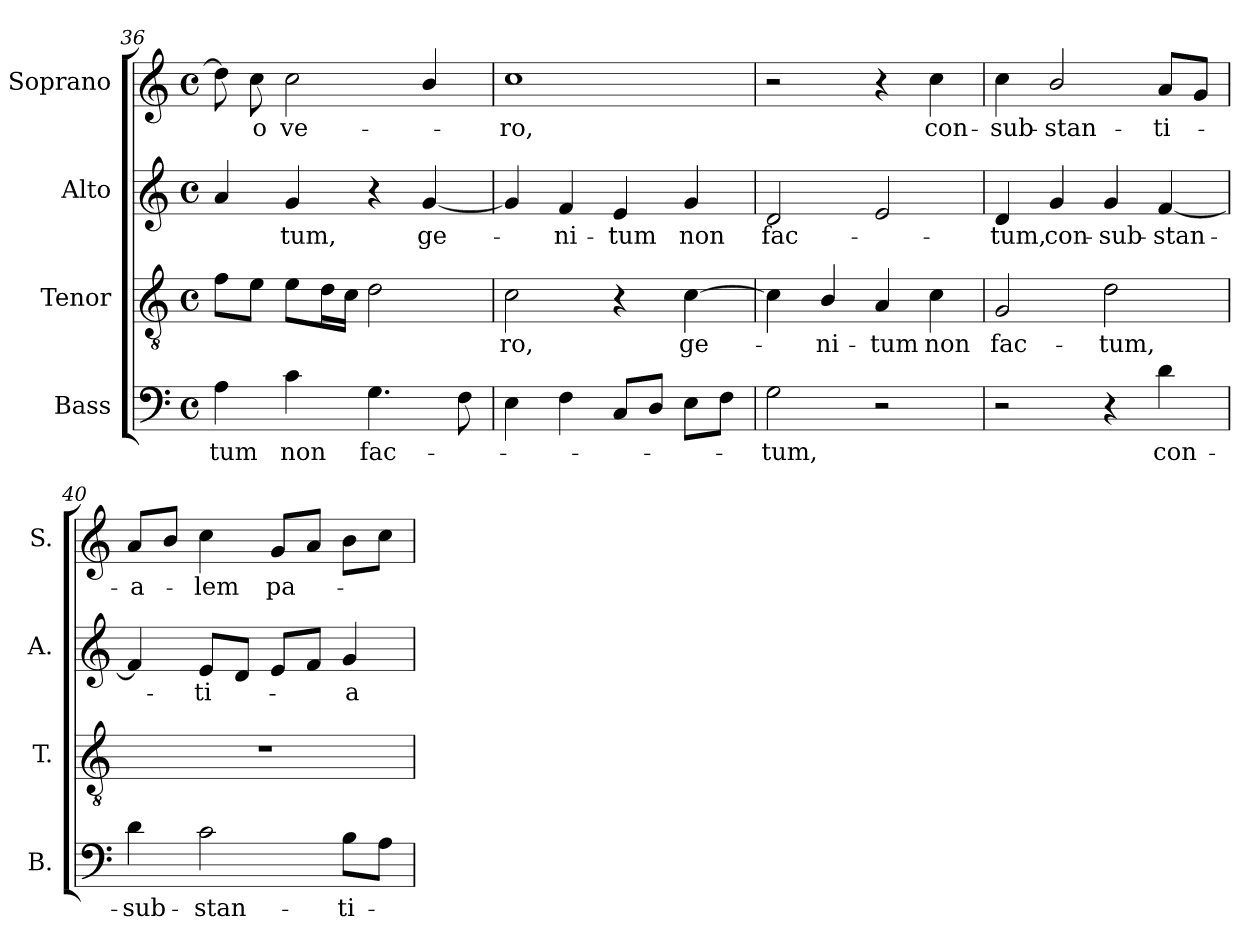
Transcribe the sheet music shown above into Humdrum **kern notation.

**kern	**text	**kern	**text	**kern	**text	**kern	**text
*part4	*part4	*part3	*part3	*part2	*part2	*part1	*part1
*staff4	*staff4	*staff3	*staff3	*staff2	*staff2	*staff1	*staff1
*I"Bass	*	*I"Tenor	*	*I"Alto	*	*I"Soprano	*
*I'B.	*	*I'T.	*	*I'A.	*	*I'S.	*
*clefF4	*	*clefGv2	*	*clefG2	*	*clefG2	*
*	*	*ITrd7c12	*	*	*	*	*
*k[]	*	*k[]	*	*k[]	*	*k[]	*
*C:	*	*C:	*	*C:	*	*C:	*
*M4/4	*	*M4/4	*	*M4/4	*	*M4/4	*
*met(c)	*	*met(c)	*	*met(c)	*	*met(c)	*
=36	=36	=36	=36	=36	=36	=36	=36
!	!LO:LY:b:color=#000000	!	!	!	!	!	!
4Ai\	-tum	8Fi\L	.	4ai/	.	8ddi\]	.
!	!	!	!	!	!	!	!LO:LY:b:color=#000000
.	.	8Ei\J	.	.	.	8cci\	-o
!	!LO:LY:b:color=#000000	!	!	!	!	!	!
!	!	!	!	!	!LO:LY:b:color=#000000	!	!
!	!	!	!	!	!	!	!LO:LY:b:color=#000000
4ci\	non	8Ei\L	.	4gi/	-tum,	2cci\	ve-
.	.	16Di\L	.	.	.	.	.
.	.	16Ci\JJ	.	.	.	.	.
!	!LO:LY:b:color=#000000	!	!	!	!	!	!
4.Gi\	fac-	2Di\	.	4r	.	.	.
!	!	!	!	!	!LO:LY:b:color=#000000	!	!
.	.	.	.	[4gi/	ge-	4bi/	.
8Fi\	.	.	.	.	.	.	.
=37	=37	=37	=37	=37	=37	=37	=37
!	!	!	!LO:LY:b:color=#000000	!	!	!	!
!	!	!	!	!	!	!	!LO:LY:b:color=#000000
4Ei\	.	2Ci\	-ro,	4gi/]	.	1cci	-ro,
!	!	!	!	!	!LO:LY:b:color=#000000	!	!
4Fi\	.	.	.	4fi/	-ni-	.	.
!	!	!	!	!	!LO:LY:b:color=#000000	!	!
8Ci/L	.	4r	.	4ei/	-tum	.	.
8Di/J	.	.	.	.	.	.	.
!	!	!	!LO:LY:b:color=#000000	!	!	!	!
!	!	!	!	!	!LO:LY:b:color=#000000	!	!
8Ei\L	.	[4Ci\	ge-	4gi/	non	.	.
8Fi\J	.	.	.	.	.	.	.
=38	=38	=38	=38	=38	=38	=38	=38
!	!LO:LY:b:color=#000000	!	!	!	!	!	!
!	!	!	!	!	!LO:LY:b:color=#000000	!	!
2Gi\	-tum,	4Ci\]	.	2di/	fac-	2r	.
!	!	!	!LO:LY:b:color=#000000	!	!	!	!
.	.	4BBi/	-ni-	.	.	.	.
!	!	!	!LO:LY:b:color=#000000	!	!	!	!
2r	.	4AAi/	-tum	2ei/	.	4r	.
!	!	!	!LO:LY:b:color=#000000	!	!	!	!
!	!	!	!	!	!	!	!LO:LY:b:color=#000000
.	.	4Ci\	non	.	.	4cci\	con-
!!LO:LB:g=z
=39	=39	=39	=39	=39	=39	=39	=39
!	!	!	!LO:LY:b:color=#000000	!	!	!	!
!	!	!	!	!	!LO:LY:b:color=#000000	!	!
!	!	!	!	!	!	!	!LO:LY:b:color=#000000
2r	.	2GGi/	fac-	4di/	-tum,	4cci\	-sub-
!	!	!	!	!	!LO:LY:b:color=#000000	!	!
!	!	!	!	!	!	!	!LO:LY:b:color=#000000
.	.	.	.	4gi/	con-	2bi/	-stan-
!	!	!	!LO:LY:b:color=#000000	!	!	!	!
!	!	!	!	!	!LO:LY:b:color=#000000	!	!
4r	.	2Di\	-tum,	4gi/	-sub-	.	.
!	!LO:LY:b:color=#000000	!	!	!	!	!	!
!	!	!	!	!	!LO:LY:b:color=#000000	!	!
!	!	!	!	!	!	!	!LO:LY:b:color=#000000
4di\	con-	.	.	[4fi/	-stan-	8ai/L	-ti-
.	.	.	.	.	.	8gi/J	.
=40	=40	=40	=40	=40	=40	=40	=40
!	!LO:LY:b:color=#000000	!	!	!	!	!	!
!	!	!	!	!	!	!	!LO:LY:b:color=#000000
4di\	-sub-	1r	.	4fi/]	.	8ai/L	-a-
.	.	.	.	.	.	8bi/J	.
!	!LO:LY:b:color=#000000	!	!	!	!	!	!
!	!	!	!	!	!LO:LY:b:color=#000000	!	!
!	!	!	!	!	!	!	!LO:LY:b:color=#000000
2ci\	-stan-	.	.	8ei/L	-ti-	4cci\	-lem
.	.	.	.	8di/J	.	.	.
!	!	!	!	!	!	!	!LO:LY:b:color=#000000
.	.	.	.	8ei/L	.	8gi/L	pa-
.	.	.	.	8fi/J	.	8ai/J	.
!	!LO:LY:b:color=#000000	!	!	!	!	!	!
!	!	!	!	!	!LO:LY:b:color=#000000	!	!
8Bi\L	-ti-	.	.	4gi/	-a-	8bi\L	.
8Ai\J	.	.	.	.	.	8cci\J	.
=	=	=	=	=	=	=	=
*-	*-	*-	*-	*-	*-	*-	*-
